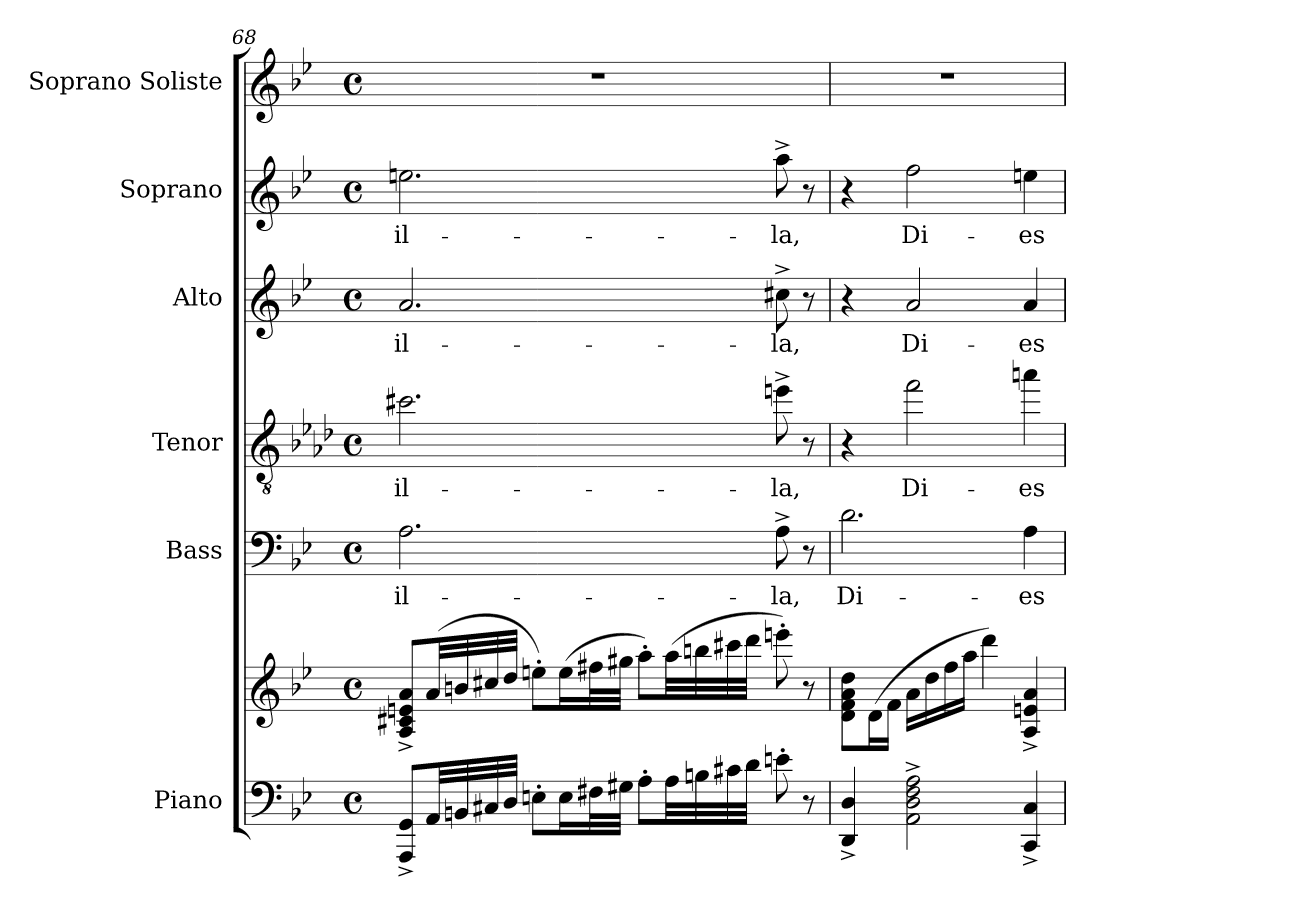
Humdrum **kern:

**kern	**kern	**kern	**text	**kern	**text	**kern	**text	**kern	**text	**kern
*part6	*part6	*part5	*part5	*part4	*part4	*part3	*part3	*part2	*part2	*part1
*staff7	*staff6	*staff5	*staff5	*staff4	*staff4	*staff3	*staff3	*staff2	*staff2	*staff1
*I"Piano	*	*I"Bass	*	*I"Tenor	*	*I"Alto	*	*I"Soprano	*	*I"Soprano Soliste
*I'Pno.	*	*I'B.	*	*I'T.	*	*I'A.	*	*I'S.	*	*
!!LO:LB:g=z
*clefF4	*clefG2	*clefF4	*	*clefGv2	*	*clefG2	*	*clefG2	*	*clefG2
*	*	*	*	*ITrd8c14	*	*	*	*	*	*
*k[b-e-]	*k[b-e-]	*k[b-e-]	*	*k[b-e-a-d-]	*	*k[b-e-]	*	*k[b-e-]	*	*k[b-e-]
*M4/4	*M4/4	*M4/4	*	*M4/4	*	*M4/4	*	*M4/4	*	*M4/4
*met(c)	*met(c)	*met(c)	*	*met(c)	*	*met(c)	*	*met(c)	*	*met(c)
=68	=68	=68	=68	=68	=68	=68	=68	=68	=68	=68
8AAA/^ 8GG/^L	8A/^ 8c#X/^ 8en/^ 8a/^L	2.A\	il-	2.c#Xi\	il-	2.a/	il-	2.een\	il-	1r
32AA/LL	(32a/LL	.	.	.	.	.	.	.	.	.
32BBn/	32bn/	.	.	.	.	.	.	.	.	.
32C#X/	32cc#X/	.	.	.	.	.	.	.	.	.
32D/JJJ	32dd/JJJ	.	.	.	.	.	.	.	.	.
8En'\L	8een'\L)	.	.	.	.	.	.	.	.	.
16E\L	(16ee\L	.	.	.	.	.	.	.	.	.
32F#X\L	32ff#X\L	.	.	.	.	.	.	.	.	.
32G#X\JJJ	32gg#X\JJJ	.	.	.	.	.	.	.	.	.
8A'\L	8aa'\L)	.	.	.	.	.	.	.	.	.
32A\LL	(32aa\LL	.	.	.	.	.	.	.	.	.
32Bn\	32bbn\	.	.	.	.	.	.	.	.	.
32c#X\	32ccc#X\	.	.	.	.	.	.	.	.	.
32d\JJJ	32ddd\JJJ	.	.	.	.	.	.	.	.	.
8en'\	8eeen'\)	8A^\	-la,	8en^i\	-la,	8cc#X^\	-la,	8aa^\	-la,	.
8r	8r	8r	.	8r	.	8r	.	8r	.	.
=69	=69	=69	=69	=69	=69	=69	=69	=69	=69	=69
4DD/^ 4D/^	8d\ 8f\ 8a\ 8dd\L	2.d\	Di-	4r	.	4r	.	4r	.	1r
.	(16d\L	.	.	.	.	.	.	.	.	.
.	16f\JJ	.	.	.	.	.	.	.	.	.
2AA\^ 2D\^ 2F\^ 2A\^	16a\LL	.	.	2fi\	Di-	2a/	Di-	2ff\	Di-	.
.	16dd\	.	.	.	.	.	.	.	.	.
.	16ff\	.	.	.	.	.	.	.	.	.
.	16aa\JJ	.	.	.	.	.	.	.	.	.
.	4ddd\)	.	.	.	.	.	.	.	.	.
4CC/^ 4C/^	4A/^ 4en/^ 4a/^	4A\	-es	4ani\	-es	4a/	-es	4een\	-es	.
=	=	=	=	=	=	=	=	=	=	=
*-	*-	*-	*-	*-	*-	*-	*-	*-	*-	*-
